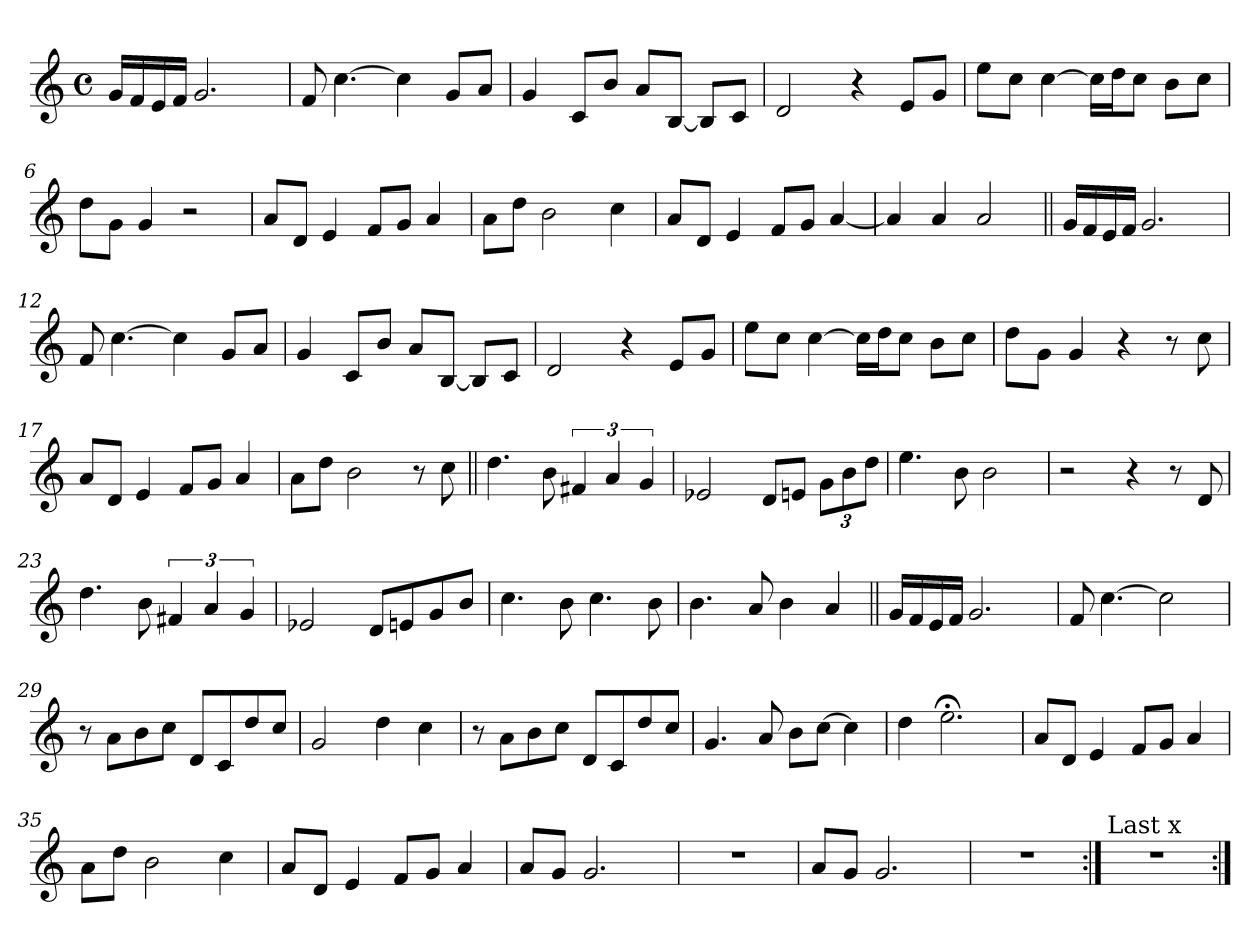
**kern
*part1
*staff1
*clefG2
*k[]
*C:
*M4/4
*met(c)
=1
16g/LL
16f/
16e/
16f/JJ
2.g/
=2
8f/
[4.cc\
4cc\]
8g/L
8a/J
=3
4g/
8c/L
8b/J
8a/L
[8B/J
8B/L]
8c/J
=4
2d/
4r
8e/L
8g/J
=5
8ee\L
8cc\J
[4cc\
16cc\LL]
16dd\J
8cc\J
8b\L
8cc\J
!!LO:LB:g=z
=6
8dd\L
8g\J
4g/
2r
=7
8a/L
8d/J
4e/
8f/L
8g/J
4a/
=8
8a\L
8dd\J
2b\
4cc\
=9
8a/L
8d/J
4e/
8f/L
8g/J
[4a/
=10
4a/]
4a/
2a/
=11||
16g/LL
16f/
16e/
16f/JJ
2.g/
!!LO:LB:g=z
=12
8f/
[4.cc\
4cc\]
8g/L
8a/J
=13
4g/
8c/L
8b/J
8a/L
[8B/J
8B/L]
8c/J
=14
2d/
4r
8e/L
8g/J
=15
8ee\L
8cc\J
[4cc\
16cc\LL]
16dd\J
8cc\J
8b\L
8cc\J
=16
8dd\L
8g\J
4g/
4r
8r
8cc\
=17
8a/L
8d/J
4e/
8f/L
8g/J
4a/
!!LO:LB:g=z
=18
8a\L
8dd\J
2b\
8r
8cc\
=19||
4.dd\
8b\
6f#X/
6a/
6g/
=20
2e-X/
8d/L
8en/J
12g\L
12b\
12dd\J
=21
4.ee\
8b\
2b\
=22
2r
4r
8r
8d/
=23
4.dd\
8b\
6f#X/
6a/
6g/
!!LO:LB:g=z
=24
2e-X/
8d/L
8en/
8g/
8b/J
=25
4.cc\
8b\
4.cc\
8b\
=26
4.b\
8a/
4b\
4a/
=27||
16g/LL
16f/
16e/
16f/JJ
2.g/
=28
8f/
[4.cc\
2cc\]
=29
8r
8a\L
8b\
8cc\J
8d/L
8c/
8dd/
8cc/J
!!LO:LB:g=z
=30
2g/
4dd\
4cc\
=31
8r
8a\L
8b\
8cc\J
8d/L
8c/
8dd/
8cc/J
=32
4.g/
8a/
8b\L
[8cc\J
4cc\]
=33
4dd\
2.ee;<\
=34
8a/L
8d/J
4e/
8f/L
8g/J
4a/
=35
8a\L
8dd\J
2b\
4cc\
!!LO:LB:g=z
=36
8a/L
8d/J
4e/
8f/L
8g/J
4a/
=37
8a/L
8g/J
2.g/
=38
1r
=39
8a/L
8g/J
2.g/
=40
1r
=41:|!
!LO:TX:a:t=Last x
1r
=:|!
*-
